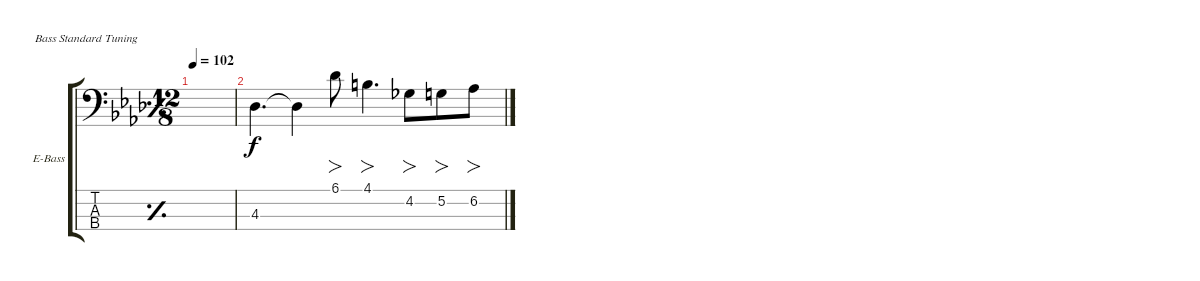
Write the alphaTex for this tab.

\defaultSystemsLayout 4
\bracketExtendMode groupsimilarinstruments
\firstSystemTrackNameOrientation horizontal
\otherSystemsTrackNameOrientation horizontal
\track ("Electric Bass" "E-Bass") {instrument electricbassfinger}
\staff {score tabs}
\tuning (G2 D2 A1 E1)
\ts (12 8)
\tempo 102
\clef f4
\simile simple
\ks ab
|
4.3.4{d} 4.3{t}.4 6.1.8{fo} 4.1.4{fo d} 4.2.8{fo} 5.2.8{fo} 6.2.8{fo}
